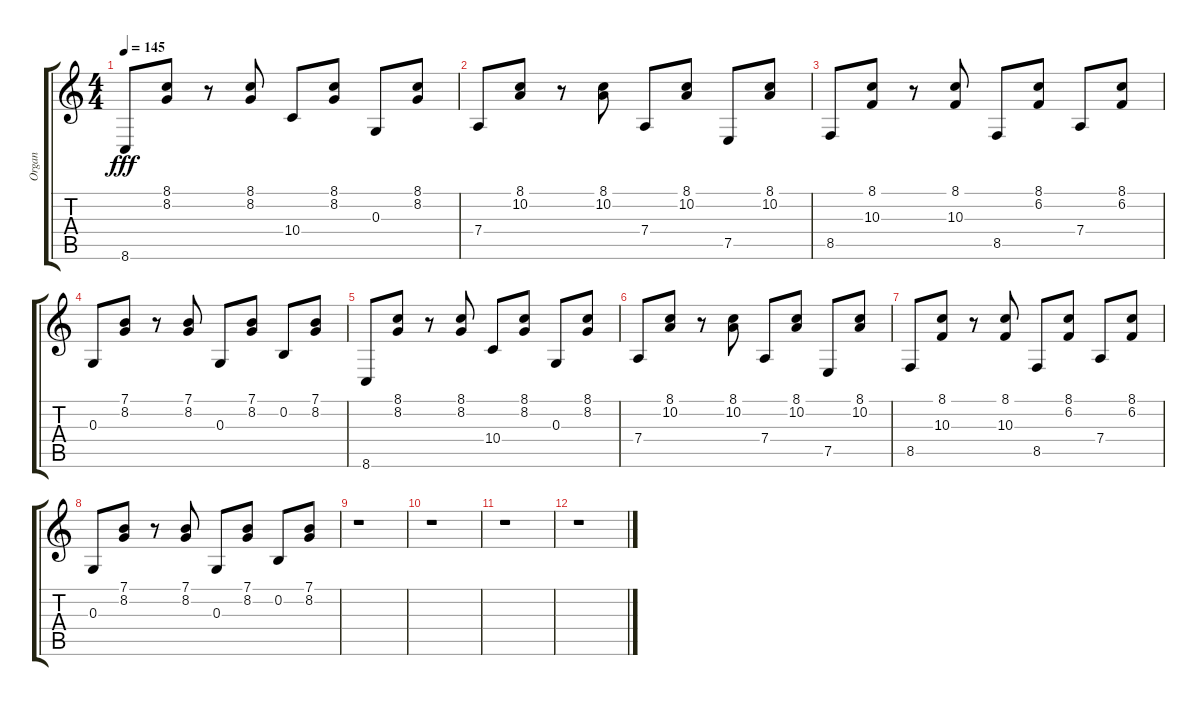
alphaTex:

\track ("Organ" "Organ") {instrument lead3calliope}
\staff {score tabs}
\tuning (E4 B3 G3 D3 A2 E2) {hide}
\ts (4 4)
\tempo 145
\clef g2
\ks c
8.6.8{dy fff} (8.1 8.2).8 r.8 (8.1 8.2).8 10.4.8 (8.1 8.2).8 0.3.8 (8.1 8.2).8 |
7.4.8 (8.1 10.2).8 r.8 (8.1 10.2).8 7.4.8 (8.1 10.2).8 7.5.8 (8.1 10.2).8 |
8.5.8 (8.1 10.3).8 r.8 (8.1 10.3).8 8.5.8 (8.1 6.2).8 7.4.8 (8.1 6.2).8 |
0.3.8 (7.1 8.2).8 r.8 (7.1 8.2).8 0.3.8 (7.1 8.2).8 0.2.8 (7.1 8.2).8 |
8.6.8 (8.1 8.2).8 r.8 (8.1 8.2).8 10.4.8 (8.1 8.2).8 0.3.8 (8.1 8.2).8 |
7.4.8 (8.1 10.2).8 r.8 (8.1 10.2).8 7.4.8 (8.1 10.2).8 7.5.8 (8.1 10.2).8 |
8.5.8 (8.1 10.3).8 r.8 (8.1 10.3).8 8.5.8 (8.1 6.2).8 7.4.8 (8.1 6.2).8 |
0.3.8 (7.1 8.2).8 r.8 (7.1 8.2).8 0.3.8 (7.1 8.2).8 0.2.8 (7.1 8.2).8 |
r.1 |
r.1 |
r.1 |
r.1
